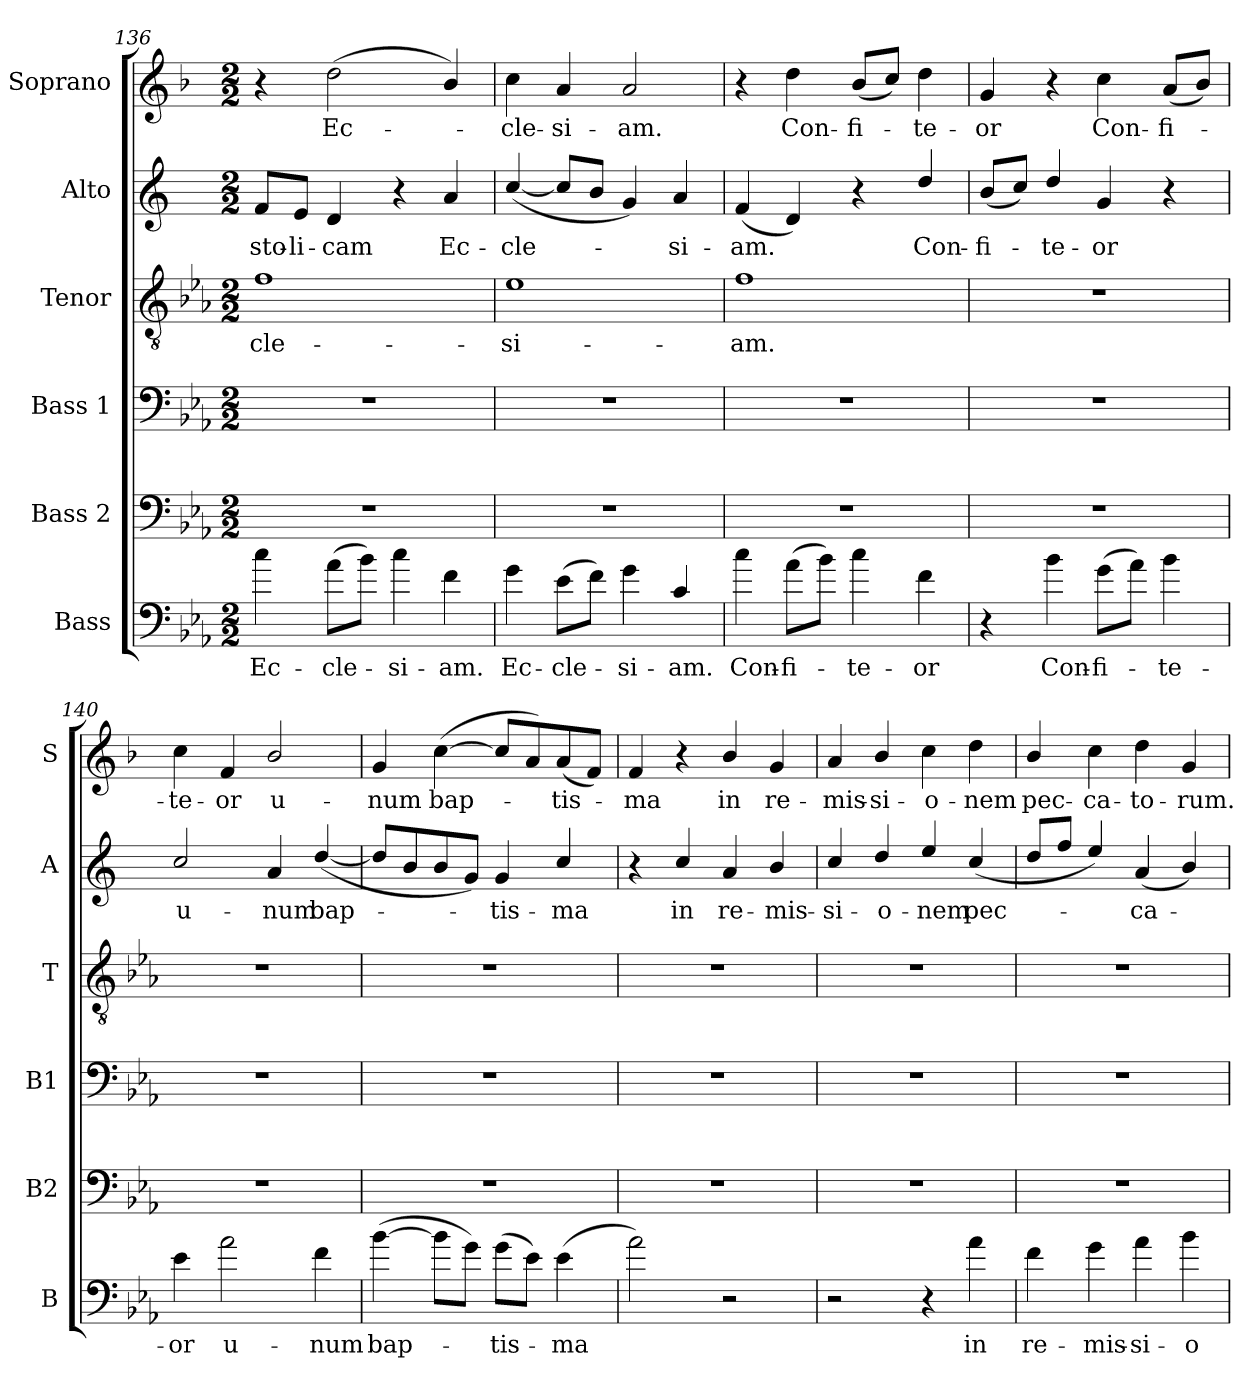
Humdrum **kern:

**kern	**text	**kern	**kern	**kern	**text	**kern	**text	**kern	**text
*part6	*part6	*part5	*part4	*part3	*part3	*part2	*part2	*part1	*part1
*staff6	*staff6	*staff5	*staff4	*staff3	*staff3	*staff2	*staff2	*staff1	*staff1
*I"Bass	*	*I"Bass 2	*I"Bass 1	*I"Tenor	*	*I"Alto	*	*I"Soprano	*
*I'B	*	*I'B2	*I'B1	*I'T	*	*I'A	*	*I'S	*
*clefF4	*	*clefF4	*clefF4	*clefGv2	*	*clefG2	*	*clefG2	*
*ITrd12c21	*	*ITrd12c21	*ITrd12c21	*ITrd8c14	*	*ITrd5c9	*	*ITrd1c2	*
*k[b-e-a-]	*	*k[b-e-a-]	*k[b-e-a-]	*k[b-e-a-]	*	*k[b-e-a-]	*	*k[b-e-a-]	*
*c:	*	*c:	*c:	*c:	*	*c:	*	*c:	*
*M2/2	*	*M2/2	*M2/2	*M2/2	*	*M2/2	*	*M2/2	*
=136	=136	=136	=136	=136	=136	=136	=136	=136	=136
!	!LO:LY:b	!	!	!	!LO:LY:b	!	!LO:LY:b	!	!
4c\	Ec-	1r	1r	1F	-cle-	8A-/L	-sto-	4r	.
!	!	!	!	!	!	!	!LO:LY:b	!	!
.	.	.	.	.	.	8G/J	-li-	.	.
!	!LO:LY:b	!	!	!	!	!	!LO:LY:b	!	!LO:LY:b
(>8A-\L	-cle-	.	.	.	.	4F/	-cam	(>2cc\	Ec-
8B-\J)	.	.	.	.	.	.	.	.	.
!	!LO:LY:b	!	!	!	!	!	!	!	!
4c\	-si-	.	.	.	.	4r	.	.	.
!	!LO:LY:b	!	!	!	!	!	!LO:LY:b	!	!
4F\	-am.	.	.	.	.	4c/	Ec-	4a-/)	.
=137	=137	=137	=137	=137	=137	=137	=137	=137	=137
!	!LO:LY:b	!	!	!	!LO:LY:b	!	!LO:LY:b	!	!LO:LY:b
4G\	Ec-	1r	1r	1E-	-si-	(<[4e-/	-cle-	4b-\	-cle-
!	!LO:LY:b	!	!	!	!	!	!	!	!LO:LY:b
(>8E-\L	-cle-	.	.	.	.	8e-/L]	.	4g/	-si-
8F\J)	.	.	.	.	.	8d/J	.	.	.
!	!LO:LY:b	!	!	!	!	!	!	!	!LO:LY:b
4G\	-si-	.	.	.	.	4B-/)	.	2g/	-am.
!	!LO:LY:b	!	!	!	!	!	!LO:LY:b	!	!
4C/	-am.	.	.	.	.	4c/	-si-	.	.
=138	=138	=138	=138	=138	=138	=138	=138	=138	=138
!	!LO:LY:b	!	!	!	!LO:LY:b	!	!LO:LY:b	!	!
4c\	Con-	1r	1r	1F	-am.	(<4A-/	-am.	4r	.
!	!LO:LY:b	!	!	!	!	!	!	!	!LO:LY:b
(>8A-\L	-fi-	.	.	.	.	4F/)	.	4cc\	Con-
8B-\J)	.	.	.	.	.	.	.	.	.
!	!LO:LY:b	!	!	!	!	!	!	!	!LO:LY:b
4c\	-te-	.	.	.	.	4r	.	(<8a-/L	-fi-
.	.	.	.	.	.	.	.	8b-/J)	.
!	!LO:LY:b	!	!	!	!	!	!LO:LY:b	!	!LO:LY:b
4F\	-or	.	.	.	.	4f/	Con-	4cc\	-te-
=139	=139	=139	=139	=139	=139	=139	=139	=139	=139
!	!	!	!	!	!	!	!LO:LY:b	!	!LO:LY:b
4r	.	1r	1r	1r	.	(<8d/L	-fi-	4f/	-or
.	.	.	.	.	.	8e-/J)	.	.	.
!	!LO:LY:b	!	!	!	!	!	!LO:LY:b	!	!
4B-\	Con-	.	.	.	.	4f/	-te-	4r	.
!	!LO:LY:b	!	!	!	!	!	!LO:LY:b	!	!LO:LY:b
(>8G\L	-fi-	.	.	.	.	4B-/	-or	4b-\	Con-
8A-\J)	.	.	.	.	.	.	.	.	.
!	!LO:LY:b	!	!	!	!	!	!	!	!LO:LY:b
4B-\	-te-	.	.	.	.	4r	.	(<8g/L	-fi-
.	.	.	.	.	.	.	.	8a-/J)	.
=140	=140	=140	=140	=140	=140	=140	=140	=140	=140
!	!LO:LY:b	!	!	!	!	!	!LO:LY:b	!	!LO:LY:b
4E-\	-or	1r	1r	1r	.	2e-/	u-	4b-\	-te-
!	!LO:LY:b	!	!	!	!	!	!	!	!LO:LY:b
2A-\	u-	.	.	.	.	.	.	4e-/	-or
!	!	!	!	!	!	!	!LO:LY:b	!	!LO:LY:b
.	.	.	.	.	.	4c/	-num	2a-/	u-
!	!LO:LY:b	!	!	!	!	!	!LO:LY:b	!	!
4F\	-num	.	.	.	.	(<[4f/	bap-	.	.
!!LO:LB:g=z
=141	=141	=141	=141	=141	=141	=141	=141	=141	=141
!	!LO:LY:b	!	!	!	!	!	!	!	!LO:LY:b
(>[4B-\	bap-	1r	1r	1r	.	8f/L]	.	4f/	-num
.	.	.	.	.	.	8d/	.	.	.
!	!	!	!	!	!	!	!	!	!LO:LY:b
8B-\L]	.	.	.	.	.	8d/	.	(>[4b-\	bap-
8G\J)	.	.	.	.	.	8B-/J)	.	.	.
!	!LO:LY:b	!	!	!	!	!	!LO:LY:b	!	!
(>8G\L	-tis-	.	.	.	.	4B-/	-tis-	8b-/L]	.
8E-\J)	.	.	.	.	.	.	.	8g/)	.
!	!LO:LY:b	!	!	!	!	!	!LO:LY:b	!	!LO:LY:b
(>4E-\	-ma	.	.	.	.	4e-/	-ma	(<8g/	-tis-
.	.	.	.	.	.	.	.	8e-/J)	.
=142	=142	=142	=142	=142	=142	=142	=142	=142	=142
!	!	!	!	!	!	!	!	!	!LO:LY:b
2A-\)	.	1r	1r	1r	.	4r	.	4e-/	-ma
!	!	!	!	!	!	!	!LO:LY:b	!	!
.	.	.	.	.	.	4e-/	in	4r	.
!	!	!	!	!	!	!	!LO:LY:b	!	!LO:LY:b
2r	.	.	.	.	.	4c/	re-	4a-/	in
!	!	!	!	!	!	!	!LO:LY:b	!	!LO:LY:b
.	.	.	.	.	.	4d/	-mis-	4f/	re-
=143	=143	=143	=143	=143	=143	=143	=143	=143	=143
!	!	!	!	!	!	!	!LO:LY:b	!	!LO:LY:b
2r	.	1r	1r	1r	.	4e-/	-si-	4g/	-mis-
!	!	!	!	!	!	!	!LO:LY:b	!	!LO:LY:b
.	.	.	.	.	.	4f/	-o-	4a-/	-si-
!	!	!	!	!	!	!	!LO:LY:b	!	!LO:LY:b
4r	.	.	.	.	.	4g/	-nem	4b-\	-o-
!	!LO:LY:b	!	!	!	!	!	!LO:LY:b	!	!LO:LY:b
4A-\	in	.	.	.	.	(<4e-/	pec-	4cc\	-nem
=144	=144	=144	=144	=144	=144	=144	=144	=144	=144
!	!LO:LY:b	!	!	!	!	!	!	!	!LO:LY:b
4F\	re-	1r	1r	1r	.	8f/L	.	4a-/	pec-
.	.	.	.	.	.	8a-/J	.	.	.
!	!LO:LY:b	!	!	!	!	!	!	!	!LO:LY:b
4G\	-mis-	.	.	.	.	4g/)	.	4b-\	-ca-
!	!LO:LY:b	!	!	!	!	!	!LO:LY:b	!	!LO:LY:b
4A-\	-si-	.	.	.	.	(<4c/	-ca-	4cc\	-to-
!	!LO:LY:b	!	!	!	!	!	!	!	!LO:LY:b
4B-\	-o-	.	.	.	.	4d/)	.	4f/	-rum.
=	=	=	=	=	=	=	=	=	=
*-	*-	*-	*-	*-	*-	*-	*-	*-	*-
